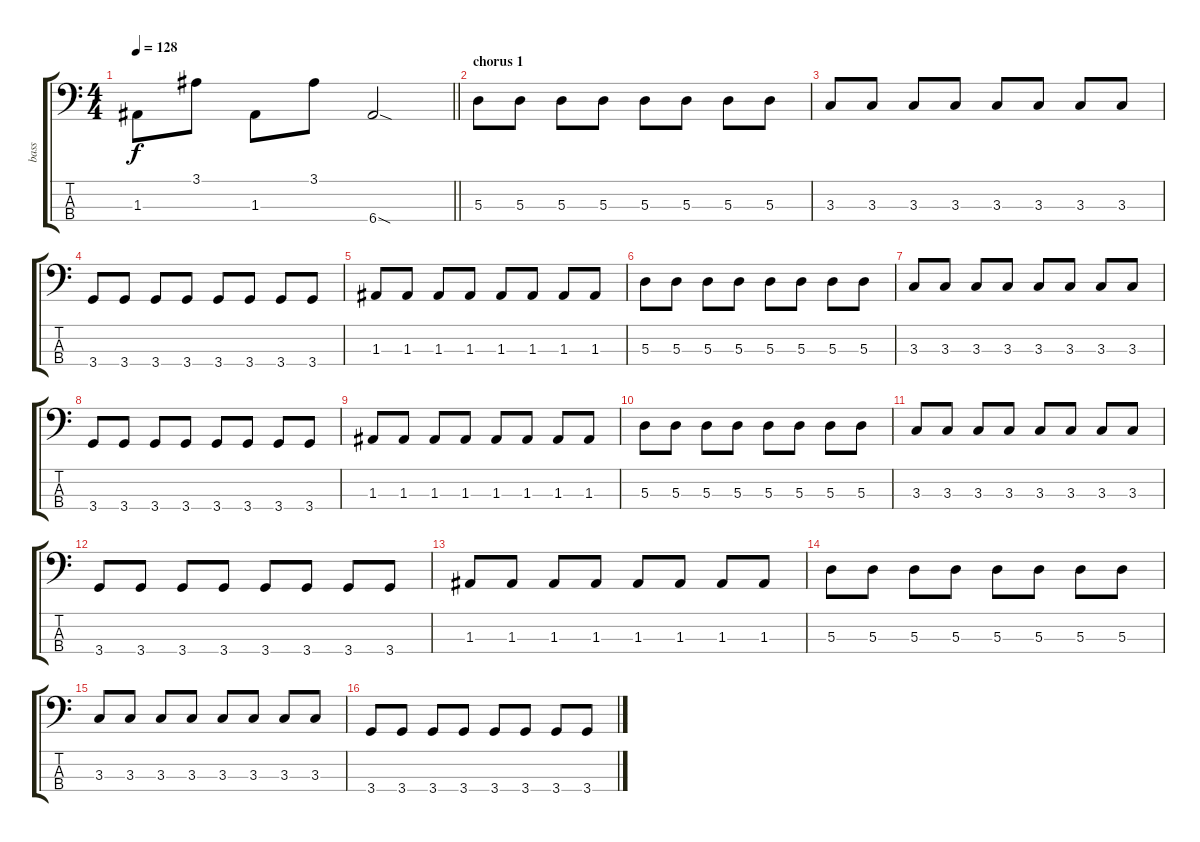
\track ("bass" "bass") {instrument electricbassfinger}
\staff {score tabs}
\tuning (G2 D2 A1 E1) {hide}
\ts (4 4)
\tempo 128
\clef f4
\barLineRight lightlight
\ks c
1.3.8{dy f} 3.1.8 1.3.8 3.1.8 6.4{sod}.2 |
\section ("" "chorus 1")
5.3.8 5.3.8 5.3.8 5.3.8 5.3.8 5.3.8 5.3.8 5.3.8 |
3.3.8 3.3.8 3.3.8 3.3.8 3.3.8 3.3.8 3.3.8 3.3.8 |
3.4.8 3.4.8 3.4.8 3.4.8 3.4.8 3.4.8 3.4.8 3.4.8 |
1.3.8 1.3.8 1.3.8 1.3.8 1.3.8 1.3.8 1.3.8 1.3.8 |
5.3.8 5.3.8 5.3.8 5.3.8 5.3.8 5.3.8 5.3.8 5.3.8 |
3.3.8 3.3.8 3.3.8 3.3.8 3.3.8 3.3.8 3.3.8 3.3.8 |
3.4.8 3.4.8 3.4.8 3.4.8 3.4.8 3.4.8 3.4.8 3.4.8 |
1.3.8 1.3.8 1.3.8 1.3.8 1.3.8 1.3.8 1.3.8 1.3.8 |
5.3.8 5.3.8 5.3.8 5.3.8 5.3.8 5.3.8 5.3.8 5.3.8 |
3.3.8 3.3.8 3.3.8 3.3.8 3.3.8 3.3.8 3.3.8 3.3.8 |
3.4.8 3.4.8 3.4.8 3.4.8 3.4.8 3.4.8 3.4.8 3.4.8 |
1.3.8 1.3.8 1.3.8 1.3.8 1.3.8 1.3.8 1.3.8 1.3.8 |
5.3.8 5.3.8 5.3.8 5.3.8 5.3.8 5.3.8 5.3.8 5.3.8 |
3.3.8 3.3.8 3.3.8 3.3.8 3.3.8 3.3.8 3.3.8 3.3.8 |
3.4.8 3.4.8 3.4.8 3.4.8 3.4.8 3.4.8 3.4.8 3.4.8
